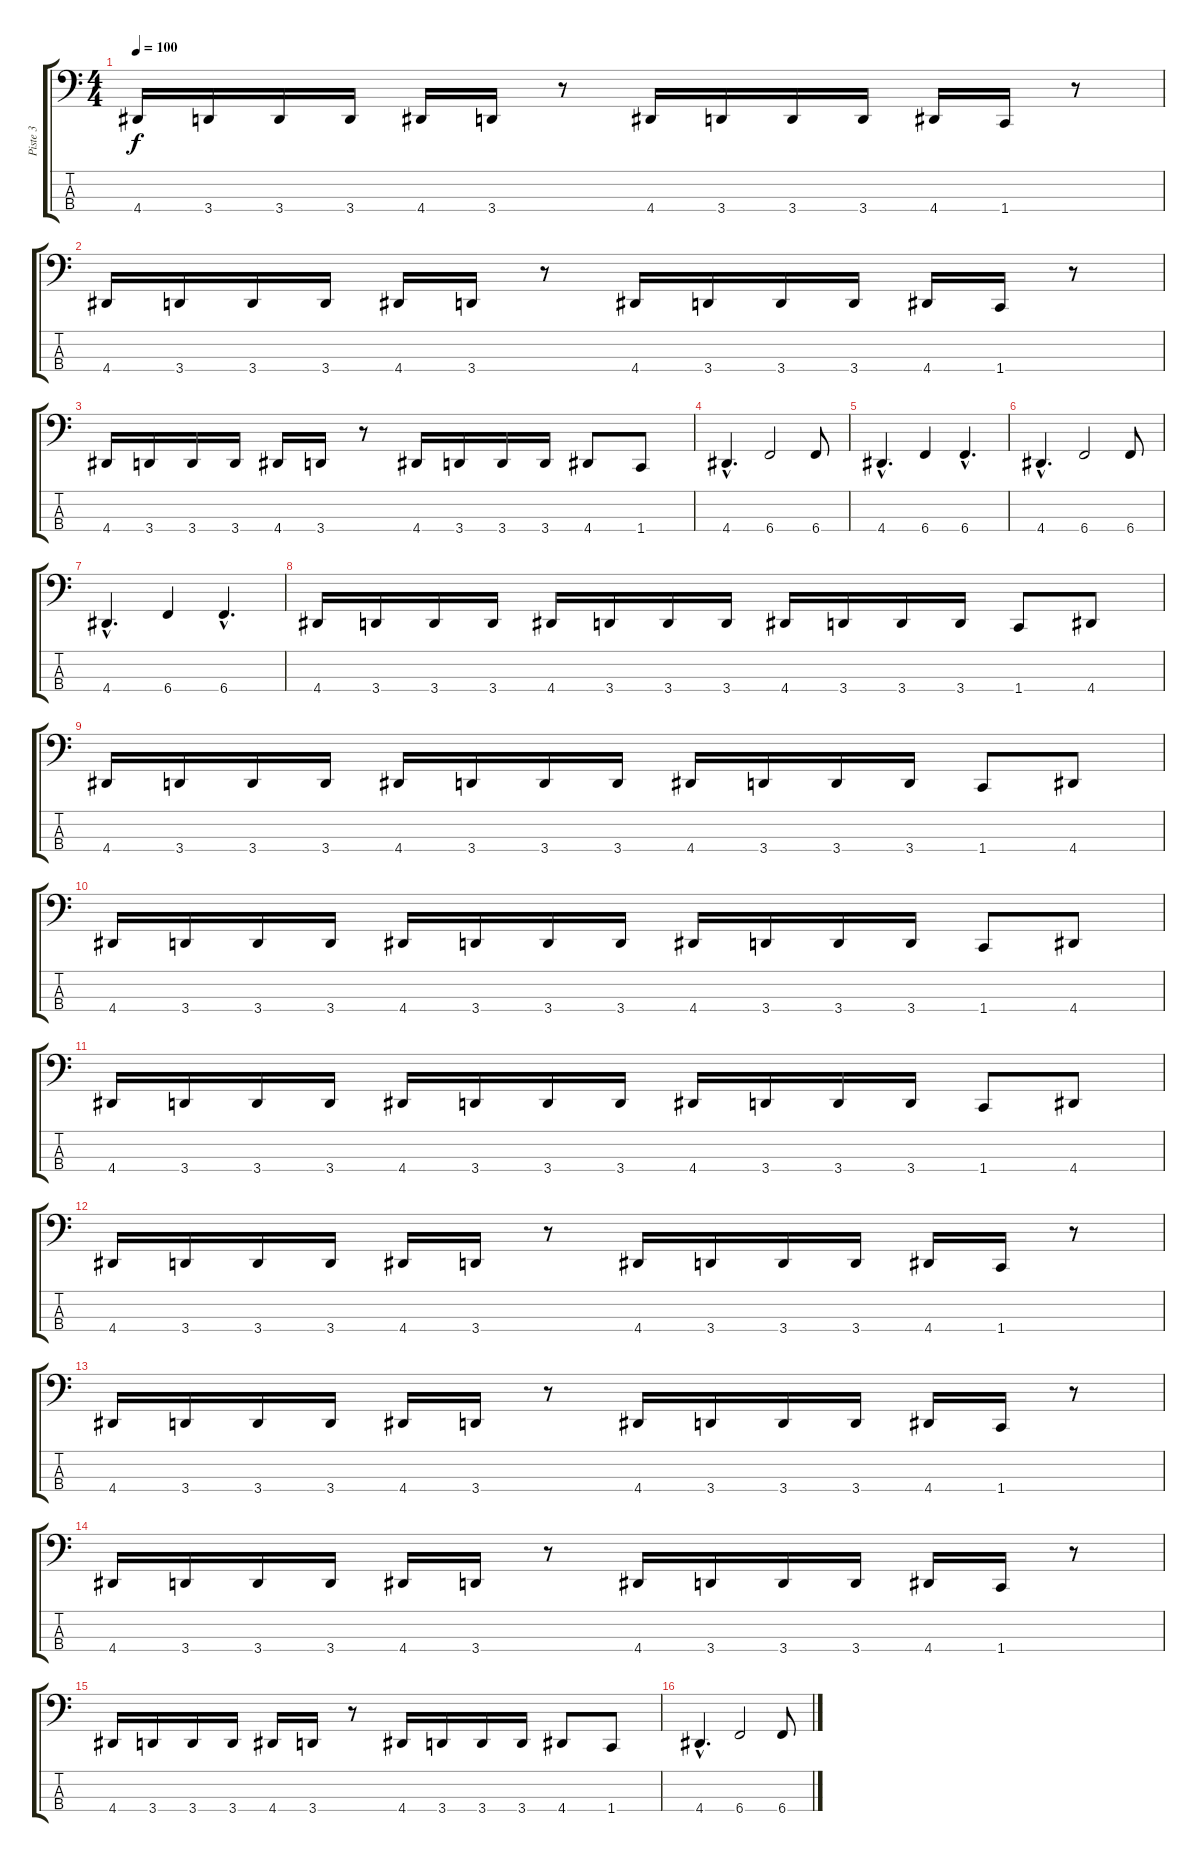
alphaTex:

\track ("Piste 3" "Piste 3") {instrument electricbassfinger}
\staff {score tabs}
\tuning (E2 B1 Gb1 B0) {hide}
\ts (4 4)
\tempo 100
\clef f4
\ks c
4.4.16{dy f} 3.4.16 3.4.16 3.4.16 4.4.16 3.4.16 r.8 4.4.16 3.4.16 3.4.16 3.4.16 4.4.16 1.4.16 r.8 |
4.4.16 3.4.16 3.4.16 3.4.16 4.4.16 3.4.16 r.8 4.4.16 3.4.16 3.4.16 3.4.16 4.4.16 1.4.16 r.8 |
4.4.16 3.4.16 3.4.16 3.4.16 4.4.16 3.4.16 r.8 4.4.16 3.4.16 3.4.16 3.4.16 4.4.8 1.4.8 |
4.4{hac}.4{d} 6.4.2 6.4.8 |
4.4{hac}.4{d} 6.4.4 6.4{hac}.4{d} |
4.4{hac}.4{d} 6.4.2 6.4.8 |
4.4{hac}.4{d} 6.4.4 6.4{hac}.4{d} |
4.4.16 3.4.16 3.4.16 3.4.16 4.4.16 3.4.16 3.4.16 3.4.16 4.4.16 3.4.16 3.4.16 3.4.16 1.4.8 4.4.8 |
4.4.16 3.4.16 3.4.16 3.4.16 4.4.16 3.4.16 3.4.16 3.4.16 4.4.16 3.4.16 3.4.16 3.4.16 1.4.8 4.4.8 |
4.4.16 3.4.16 3.4.16 3.4.16 4.4.16 3.4.16 3.4.16 3.4.16 4.4.16 3.4.16 3.4.16 3.4.16 1.4.8 4.4.8 |
4.4.16 3.4.16 3.4.16 3.4.16 4.4.16 3.4.16 3.4.16 3.4.16 4.4.16 3.4.16 3.4.16 3.4.16 1.4.8 4.4.8 |
4.4.16 3.4.16 3.4.16 3.4.16 4.4.16 3.4.16 r.8 4.4.16 3.4.16 3.4.16 3.4.16 4.4.16 1.4.16 r.8 |
4.4.16 3.4.16 3.4.16 3.4.16 4.4.16 3.4.16 r.8 4.4.16 3.4.16 3.4.16 3.4.16 4.4.16 1.4.16 r.8 |
4.4.16 3.4.16 3.4.16 3.4.16 4.4.16 3.4.16 r.8 4.4.16 3.4.16 3.4.16 3.4.16 4.4.16 1.4.16 r.8 |
4.4.16 3.4.16 3.4.16 3.4.16 4.4.16 3.4.16 r.8 4.4.16 3.4.16 3.4.16 3.4.16 4.4.8 1.4.8 |
4.4{hac}.4{d} 6.4.2 6.4.8
